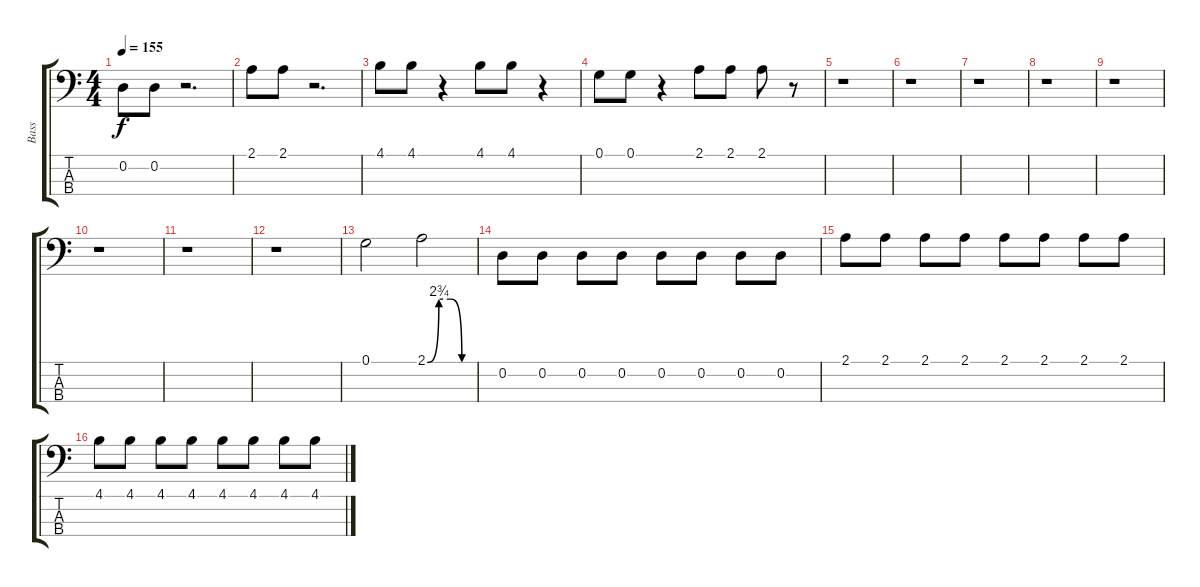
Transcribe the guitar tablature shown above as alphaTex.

\track ("Bass" "Bass") {instrument electricbassfinger}
\staff {score tabs}
\tuning (G2 D2 A1 E1) {hide}
\ts (4 4)
\tempo 155
\clef f4
\ks c
0.2.8{dy f} 0.2.8 r.2{d} |
2.1.8 2.1.8 r.2{d} |
4.1.8 4.1.8 r.4 4.1.8 4.1.8 r.4 |
0.1.8 0.1.8 r.4 2.1.8 2.1.8 2.1.8 r.8 |
r.1 |
r.1 |
r.1 |
r.1 |
r.1 |
r.1 |
r.1 |
r.1 |
0.1.2 2.1{be (custom 0 0 15 11 30 11 45 0 60 0)}.2 |
0.2.8 0.2.8 0.2.8 0.2.8 0.2.8 0.2.8 0.2.8 0.2.8 |
2.1.8 2.1.8 2.1.8 2.1.8 2.1.8 2.1.8 2.1.8 2.1.8 |
4.1.8 4.1.8 4.1.8 4.1.8 4.1.8 4.1.8 4.1.8 4.1.8
